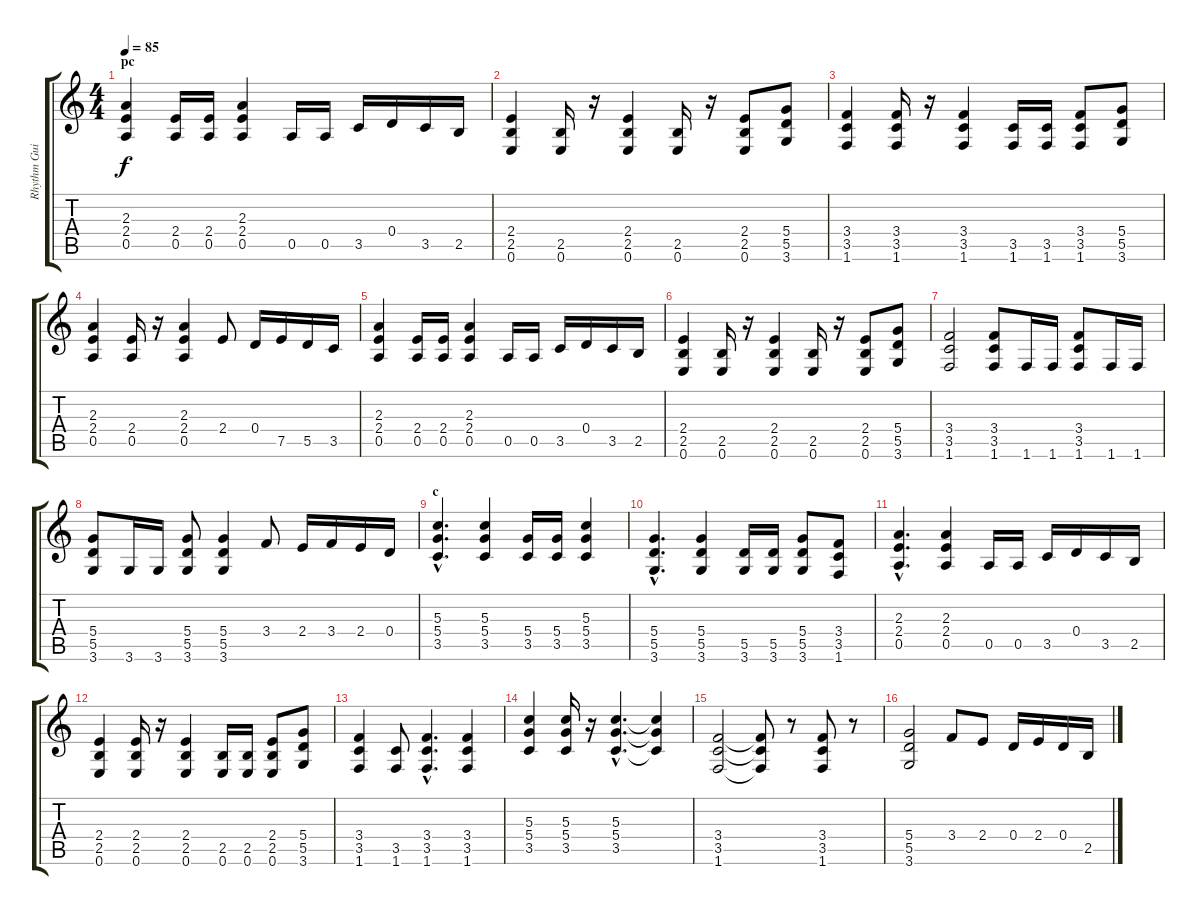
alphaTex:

\track ("Rhythm Guitar 1" "Rhythm Gui") {instrument distortionguitar}
\staff {score tabs}
\tuning (E4 B3 G3 D3 A2 E2) {hide}
\ts (4 4)
\section ("" "pc")
\tempo 85
\clef g2
\ks c
(2.3 2.4 0.5).4{dy f instrument distortionguitar} (2.4 0.5).16 (2.4 0.5).16 (2.3 2.4 0.5).4 0.5.16 0.5.16 3.5.16 0.4.16 3.5.16 2.5.16 |
(2.4 2.5 0.6).4 (2.5 0.6).16 r.16 (2.4 2.5 0.6).4 (2.5 0.6).16 r.16 (2.4 2.5 0.6).8 (5.4 5.5 3.6).8 |
(3.4 3.5 1.6).4 (3.4 3.5 1.6).16 r.16 (3.4 3.5 1.6).4 (3.5 1.6).16 (3.5 1.6).16 (3.4 3.5 1.6).8 (5.4 5.5 3.6).8 |
(2.3 2.4 0.5).4 (2.4 0.5).16 r.16 (2.3 2.4 0.5).4 2.4.8 0.4.16 7.5.16 5.5.16 3.5.16 |
(2.3 2.4 0.5).4 (2.4 0.5).16 (2.4 0.5).16 (2.3 2.4 0.5).4 0.5.16 0.5.16 3.5.16 0.4.16 3.5.16 2.5.16 |
(2.4 2.5 0.6).4 (2.5 0.6).16 r.16 (2.4 2.5 0.6).4 (2.5 0.6).16 r.16 (2.4 2.5 0.6).8 (5.4 5.5 3.6).8 |
(3.4 3.5 1.6).2 (3.4 3.5 1.6).8 1.6.16 1.6.16 (3.4 3.5 1.6).8 1.6.16 1.6.16 |
(5.4 5.5 3.6).8 3.6.16 3.6.16 (5.4 5.5 3.6).8 (5.4 5.5 3.6).4 3.4.8 2.4.16 3.4.16 2.4.16 0.4.16 |
\section ("" "c")
(5.3{hac} 5.4{hac} 3.5{hac}).4{d} (5.3 5.4 3.5).4 (5.4 3.5).16 (5.4 3.5).16 (5.3 5.4 3.5).4 |
(5.4{hac} 5.5{hac} 3.6{hac}).4{d} (5.4 5.5 3.6).4 (5.5 3.6).16 (5.5 3.6).16 (5.4 5.5 3.6).8 (3.4 3.5 1.6).8 |
(2.3{hac} 2.4{hac} 0.5{hac}).4{d} (2.3 2.4 0.5).4 0.5.16 0.5.16 3.5.16 0.4.16 3.5.16 2.5.16 |
(2.4 2.5 0.6).4 (2.4 2.5 0.6).16 r.16 (2.4 2.5 0.6).4 (2.5 0.6).16 (2.5 0.6).16 (2.4 2.5 0.6).8 (5.4 5.5 3.6).8 |
(3.4 3.5 1.6).4 (3.5 1.6).8 (3.4{hac} 3.5{hac} 1.6{hac}).4{d} (3.4 3.5 1.6).4 |
(5.3 5.4 3.5).4 (5.3 5.4 3.5).16 r.16 (5.3{hac} 5.4{hac} 3.5{hac}).4{d} (5.3{t} 5.4{t} 3.5{t}).4 |
(3.4 3.5 1.6).2 (3.4{t} 3.5{t} 1.6{t}).8 r.8 (3.4 3.5 1.6).8 r.8 |
(5.4 5.5 3.6).2 3.4.8 2.4.8 0.4.16 2.4.16 0.4.16 2.5.16
